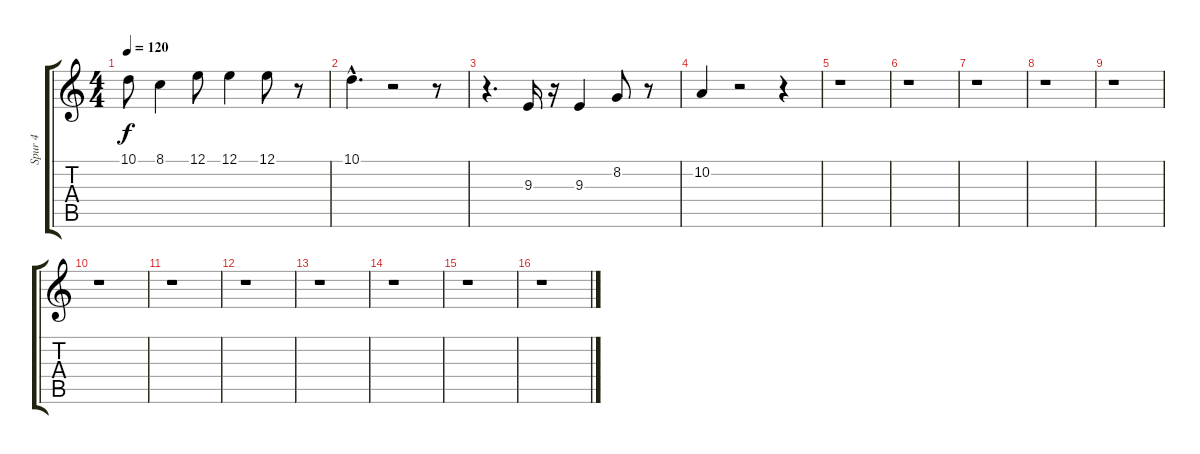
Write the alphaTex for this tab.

\track ("Spur 4" "Spur 4") {instrument synthvoice}
\staff {score tabs}
\tuning (E4 B3 G3 D3 A2 E2) {hide}
\ts (4 4)
\tempo 120
\clef g2
\ks c
10.1.8{dy f} 8.1.4 12.1.8 12.1.4 12.1.8 r.8 |
10.1{hac}.4{d} r.2 r.8 |
r.4{d} 9.3.16 r.16 9.3.4 8.2.8 r.8 |
10.2.4 r.2 r.4 |
r.1 |
r.1 |
r.1 |
r.1 |
r.1 |
r.1 |
r.1 |
r.1 |
r.1 |
r.1 |
r.1 |
r.1
